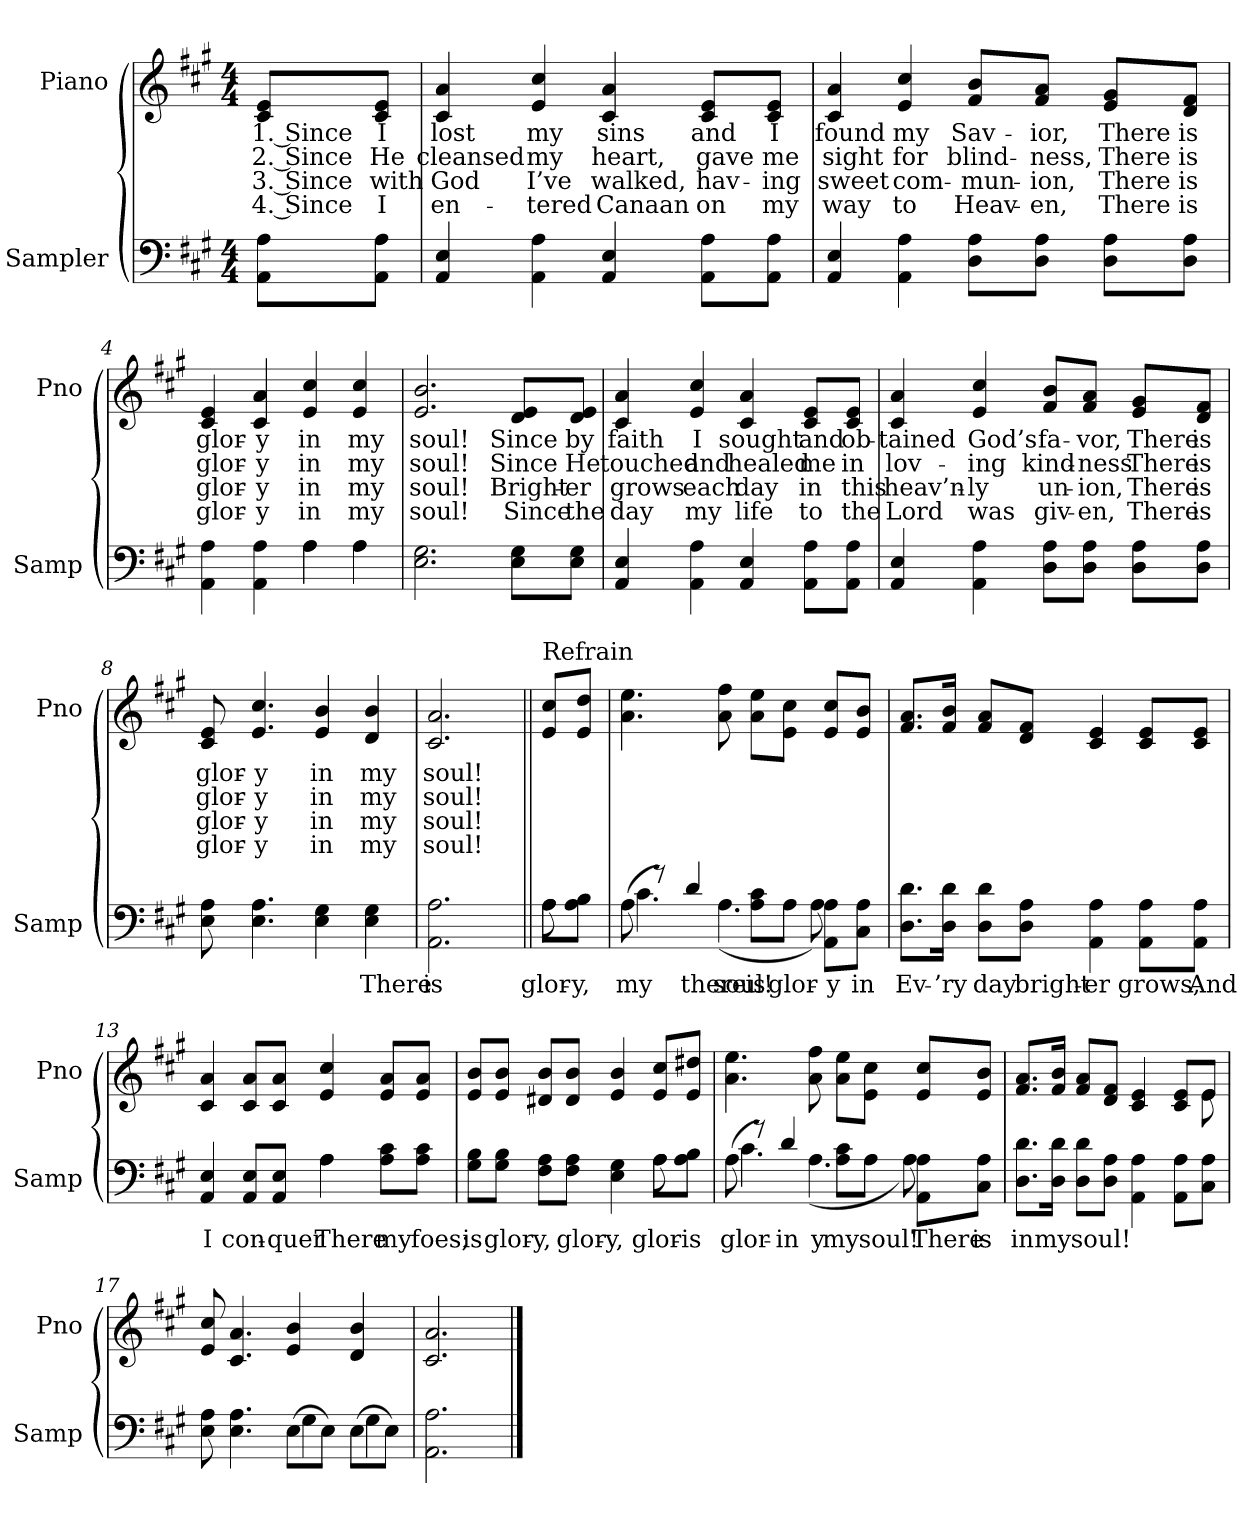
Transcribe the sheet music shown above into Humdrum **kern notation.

**kern	**text	**kern	**text	**text	**text	**text
*part2	*part2	*part1	*part1	*part1	*part1	*part1
*staff2	*staff2	*staff1	*staff1	*staff1	*staff1	*staff1
*I"Sampler	*	*I"Piano	*	*	*	*
*I'Samp	*	*I'Pno	*	*	*	*
*clefF4	*	*clefG2	*	*	*	*
*k[f#c#g#]	*	*k[f#c#g#]	*	*	*	*
*A:	*	*A:	*	*	*	*
*M4/4	*	*M4/4	*	*	*	*
=1	=1	=1	=1	=1	=1	=1
8AA\ 8A\L	.	8c#/ 8e/L	1. Since	2. Since	3. Since	4. Since
8AA\ 8A\J	.	8c#/ 8e/J	I	He	with	I
=2	=2	=2	=2	=2	=2	=2
4AA 4E	.	4c# 4a	lost	cleansed	God	en-
4AA 4A	.	4e 4cc#	my	my	I’ve	-tered
4AA 4E	.	4c# 4a	sins	heart,	walked,	Canaan
8AA\ 8A\L	.	8c#/ 8e/L	and	gave	hav-	on
8AA\ 8A\J	.	8c#/ 8e/J	I	me	-ing	my
=3	=3	=3	=3	=3	=3	=3
4AA 4E	.	4c# 4a	found	sight	sweet	way
4AA 4A	.	4e 4cc#	my	for	com-	to
8D\ 8A\L	.	8f#/ 8b/L	Sav-	blind-	-mun-	Heav-
8D\ 8A\J	.	8f#/ 8a/J	-ior,	-ness,	-ion,	-en,
8D\ 8A\L	.	8e/ 8g#/L	There	There	There	There
8D\ 8A\J	.	8d/ 8f#/J	is	is	is	is
=4	=4	=4	=4	=4	=4	=4
*^	*	*	*	*	*	*
4AA 4A	2ryy	.	4c# 4e	glor-	glor-	glor-	glor-
4AA 4A	.	.	4c# 4a	-y	-y	-y	-y
4A\	4A	.	4e 4cc#	in	in	in	in
4A\	4A	.	4e 4cc#	my	my	my	my
*v	*v	*	*	*	*	*	*
=5	=5	=5	=5	=5	=5	=5
2.E 2.G#	.	2.e 2.b	soul!	soul!	soul!	soul!
8E\ 8G#\L	.	8d/ 8e/L	Since	Since	Bright-	Since
8E\ 8G#\J	.	8d/ 8e/J	by	He	-er	the
=6	=6	=6	=6	=6	=6	=6
4AA 4E	.	4c# 4a	faith	touched	grows	day
4AA 4A	.	4e 4cc#	I	and	each	my
4AA 4E	.	4c# 4a	sought	healed	day	life
8AA\ 8A\L	.	8c#/ 8e/L	and	me	in	to
8AA\ 8A\J	.	8c#/ 8e/J	ob-	in	this	the
=7	=7	=7	=7	=7	=7	=7
4AA 4E	.	4c# 4a	-tained	lov-	heav’n-	Lord
4AA 4A	.	4e 4cc#	God’s	-ing	-ly	was
8D\ 8A\L	.	8f#/ 8b/L	fa-	kind-	un-	giv-
8D\ 8A\J	.	8f#/ 8a/J	-vor,	-ness	-ion,	-en,
8D\ 8A\L	.	8e/ 8g#/L	There	There	There	There
8D\ 8A\J	.	8d/ 8f#/J	is	is	is	is
=8	=8	=8	=8	=8	=8	=8
8E 8A	.	8c# 8e	glor-	glor-	glor-	glor-
4.E 4.A	.	4.e 4.cc#	-y	-y	-y	-y
4E 4G#	.	4e 4b	in	in	in	in
4E 4G#	There	4d 4b	my	my	my	my
=9	=9	=9	=9	=9	=9	=9
2.AA 2.A	is	2.c# 2.a	soul!	soul!	soul!	soul!
=10||	=10||	=10||	=10||	=10||	=10||	=10||
*^	*	*	*	*	*	*
!	!	!	!LO:TX:t=Refrain	!	!	!	!
8A\L	8A	glor-	8e/ 8cc#/L	.	.	.	.
8A\ 8B\J	8ryy	-y,	8e/ 8dd/J	.	.	.	.
=11	=11	=11	=11	=11	=11	=11	=11
(8A\	4.c#	my	4.a 4.ee	.	.	.	.
8r)	.	.	.	.	.	.	.
4d/	.	there	.	.	.	.	.
.	(4.A	soul!	8a 8ff#	.	.	.	.
8A\ 8c#\L	.	is	8a\ 8ee\L	.	.	.	.
8A\J	.	glor-	8e\ 8cc#\J	.	.	.	.
8AA\ 8A\L	8A)	-y	8e/ 8cc#/L	.	.	.	.
8C#\ 8A\J	8ryy	in	8e/ 8b/J	.	.	.	.
*v	*v	*	*	*	*	*	*
=12	=12	=12	=12	=12	=12	=12
8.D\ 8.d\L	Ev-	8.f#/ 8.a/L	.	.	.	.
16D\ 16d\Jk	-’ry	16f#/ 16b/Jk	.	.	.	.
8D\ 8d\L	day	8f#/ 8a/L	.	.	.	.
8D\ 8A\J	bright-	8d/ 8f#/J	.	.	.	.
4AA 4A	-er	4c# 4e	.	.	.	.
8AA\ 8A\L	grows,	8c#/ 8e/L	.	.	.	.
8AA\ 8A\J	And	8c#/ 8e/J	.	.	.	.
=13	=13	=13	=13	=13	=13	=13
*^	*	*	*	*	*	*
4AA 4E	2ryy	I	4c# 4a	.	.	.	.
8AA/ 8E/L	.	con-	8c#/ 8a/L	.	.	.	.
8AA/ 8E/J	.	-quer	8c#/ 8a/J	.	.	.	.
4A\	4A	There	4e 4cc#	.	.	.	.
8A\ 8c#\L	4ryy	my	8e/ 8a/L	.	.	.	.
8A\ 8c#\J	.	foes;	8e/ 8a/J	.	.	.	.
=14	=14	=14	=14	=14	=14	=14	=14
8G#\ 8B\L	2.ryy	is	8e/ 8b/L	.	.	.	.
8G#\ 8B\J	.	glor-	8e/ 8b/J	.	.	.	.
8F#\ 8A\L	.	-y,	8d#X/ 8b/L	.	.	.	.
8F#\ 8A\J	.	glor-	8d#/ 8b/J	.	.	.	.
4E 4G#	.	-y,	4e 4b	.	.	.	.
8A\L	8A	glor-	8e/ 8cc#/L	.	.	.	.
8A\ 8B\J	8ryy	is	8e/ 8dd#X/J	.	.	.	.
=15	=15	=15	=15	=15	=15	=15	=15
(8A\	4.c#	glor-	4.a 4.ee	.	.	.	.
8r)	.	.	.	.	.	.	.
4d/	.	in	.	.	.	.	.
.	(4.A	-y	8a 8ff#	.	.	.	.
8A\ 8c#\L	.	my	8a\ 8ee\L	.	.	.	.
8A\J	.	soul!	8e\ 8cc#\J	.	.	.	.
8AA\ 8A\L	8A)	There	8e/ 8cc#/L	.	.	.	.
8C#\ 8A\J	8ryy	is	8e/ 8b/J	.	.	.	.
*v	*v	*	*	*	*	*	*
=16	=16	=16	=16	=16	=16	=16
*	*	*^	*	*	*	*
8.D\ 8.d\L	in	8.f#/ 8.a/L	2..ryy	.	.	.	.
16D\ 16d\Jk	my	16f#/ 16b/Jk	.	.	.	.	.
8D\ 8d\L	soul!	8f#/ 8a/L	.	.	.	.	.
8D\ 8A\J	.	8d/ 8f#/J	.	.	.	.	.
4AA 4A	.	4c# 4e	.	.	.	.	.
8AA\ 8A\L	.	8c#/ 8e/L	.	.	.	.	.
8C#\ 8A\J	.	8e/J	8e	.	.	.	.
*	*	*v	*v	*	*	*	*
=17	=17	=17	=17	=17	=17	=17
*^	*	*	*	*	*	*
8E 8A	2ryy	.	8e 8cc#	.	.	.	.
4.E 4.A	.	.	4.c# 4.a	.	.	.	.
(8E\L	4G#	.	4e 4b	.	.	.	.
8E\J)	.	.	.	.	.	.	.
(8E\L	4G#	.	4d 4b	.	.	.	.
8E\J)	.	.	.	.	.	.	.
*v	*v	*	*	*	*	*	*
=18	=18	=18	=18	=18	=18	=18
2.AA 2.A	.	2.c# 2.a	.	.	.	.
==	==	==	==	==	==	==
*-	*-	*-	*-	*-	*-	*-
